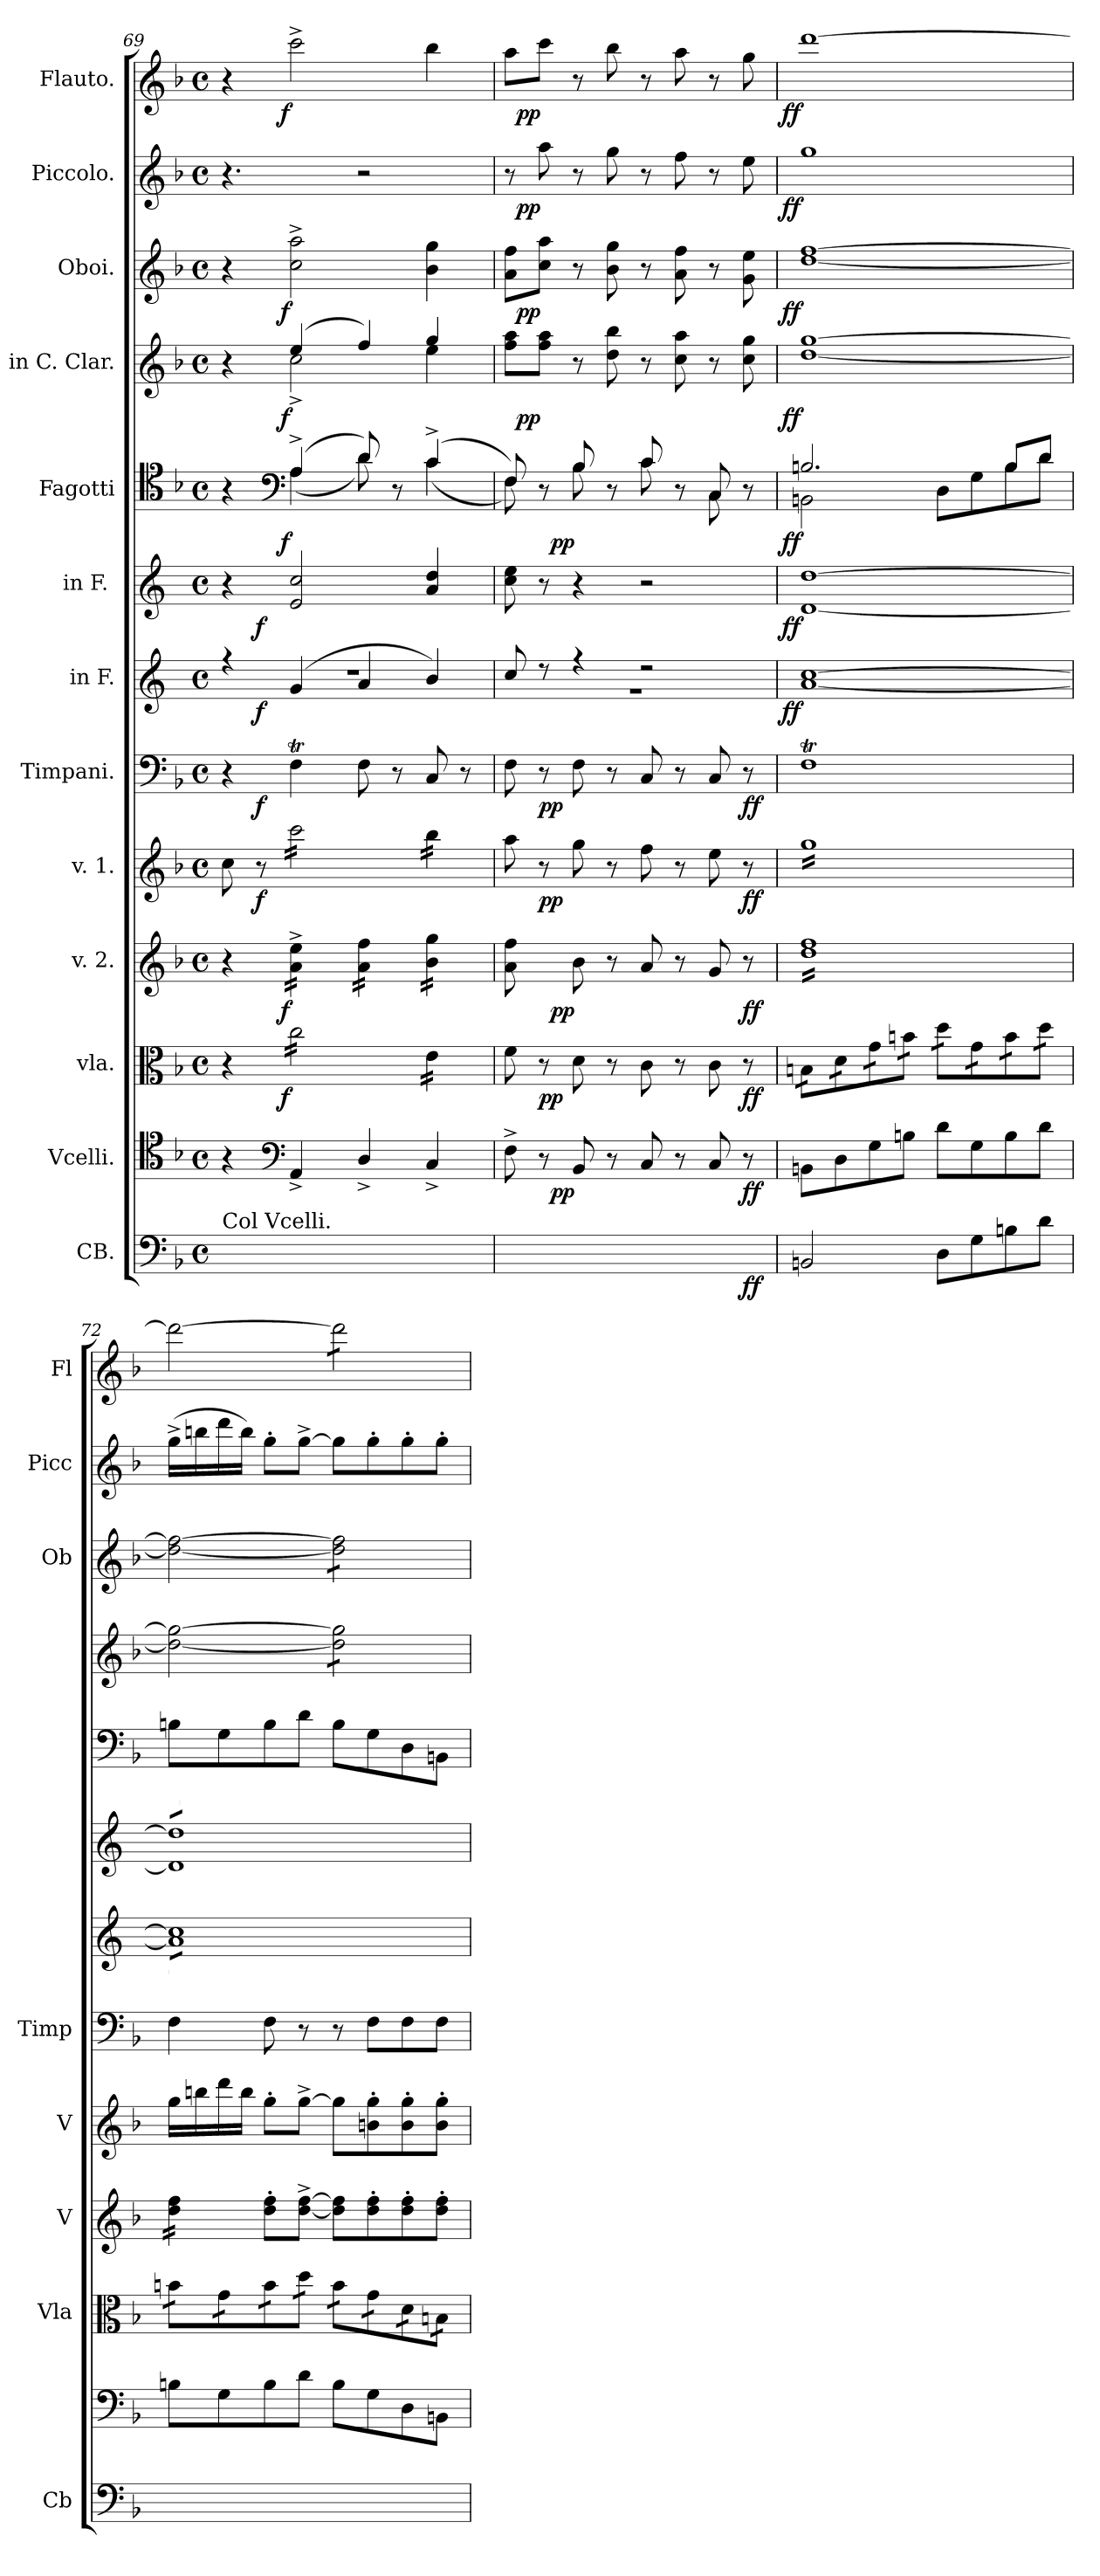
**kern	**dynam	**kern	**dynam	**kern	**dynam	**kern	**dynam	**kern	**dynam	**kern	**dynam	**kern	**dynam	**kern	**dynam	**kern	**dynam	**kern	**dynam	**kern	**dynam	**kern	**dynam	**kern	**dynam
*part13	*part13	*part12	*part12	*part11	*part11	*part10	*part10	*part9	*part9	*part8	*part8	*part7	*part7	*part6	*part6	*part5	*part5	*part4	*part4	*part3	*part3	*part2	*part2	*part1	*part1
*staff13	*staff13	*staff12	*staff12	*staff11	*staff11	*staff10	*staff10	*staff9	*staff9	*staff8	*staff8	*staff7	*staff7	*staff6	*staff6	*staff5	*staff5	*staff4	*staff4	*staff3	*staff3	*staff2	*staff2	*staff1	*staff1
*I"CB.	*	*I"Vcelli.	*	*I"vla.	*	*I"v. 2.	*	*I"v. 1.	*	*I"Timpani.	*	*I"in F.	*	*I"in F. 	*	*I"Fagotti	*	*I"in C. Clar.	*	*I"Oboi.	*	*I"Piccolo.	*	*I"Flauto.	*
*I'Cb	*	*	*	*I'Vla	*	*I'V	*	*I'V	*	*I'Timp	*	*	*	*	*	*	*	*	*	*I'Ob	*	*I'Picc	*	*I'Fl	*
*clefF4	*	*clefC4	*	*clefC3	*	*clefG2	*	*clefG2	*	*clefF4	*	*clefG2	*	*clefG2	*	*clefC4	*	*clefG2	*	*clefG2	*	*clefG2	*	*clefG2	*
*	*	*	*	*	*	*	*	*	*	*	*	*ITrd4c7	*	*ITrd4c7	*	*	*	*	*	*	*	*	*	*	*
*k[b-]	*	*k[b-]	*	*k[b-]	*	*k[b-]	*	*k[b-]	*	*k[b-]	*	*k[b-]	*	*k[b-]	*	*k[b-]	*	*k[b-]	*	*k[b-]	*	*k[b-]	*	*k[b-]	*
*M4/4	*	*M4/4	*	*M4/4	*	*M4/4	*	*M4/4	*	*M4/4	*	*M4/4	*	*M4/4	*	*M4/4	*	*M4/4	*	*M4/4	*	*M4/4	*	*M4/4	*
*met(c)	*	*met(c)	*	*met(c)	*	*met(c)	*	*met(c)	*	*met(c)	*	*met(c)	*	*met(c)	*	*met(c)	*	*met(c)	*	*met(c)	*	*met(c)	*	*met(c)	*
=69	=69	=69	=69	=69	=69	=69	=69	=69	=69	=69	=69	=69	=69	=69	=69	=69	=69	=69	=69	=69	=69	=69	=69	=69	=69
*	*	*	*	*	*	*	*	*	*	*^	*	*^	*	*^	*	*^	*	*^	*	*	*	*	*	*	*
*	*	*	*	*	*	*	*	*	*	*	*	*	*	*^	*	*	*	*	*	*	*	*	*	*	*	*	*	*	*	*
!LO:TX:a:t=Col Vcelli.	!	!	!	!	!	!	!	!	!	!	!	!	!	!	!	!	!	!	!	!	!	!	!	!	!	!	!	!	!	!	!
4ryy	.	4r	.	4r	.	4r	.	8cc\	.	4r	8ryy	.	4r	1r	8ryy	.	4r	8ryy	.	4r	4ryy	.	4r	4ryy	.	4r	.	4.r	.	4r	.
.	.	.	.	.	.	.	.	8r	f	.	2..ryy	f	.	.	2..ryy	f	.	2..ryy	f	.	.	.	.	.	.	.	.	.	.	.	.
*	*	*clefF4	*	*	*	*	*	*	*	*	*	*	*	*	*	*	*	*	*	*clefF4	*	*	*	*	*	*	*	*	*	*	*
!	!	!	!	!	!LO:DY:rj	!	!LO:DY:rj	!	!	!	!	!	!	!	!	!	!	!	!	!	!	!LO:DY:rj	!	!	!LO:DY:rj	!	!LO:DY:rj	!	!	!	!LO:DY:rj
*	*	*	*	*tremolo	*	*	*	*	*	*	*	*	*	*	*	*	*	*	*	*	*	*	*	*	*	*	*	*	*	*	*
*	*	*	*	*	*	*tremolo	*	*	*	*	*	*	*	*	*	*	*	*	*	*	*	*	*	*	*	*	*	*	*	*	*
*	*	*	*	*	*	*	*	*tremolo	*	*	*	*	*	*	*	*	*	*	*	*	*	*	*	*	*	*	*	*	*	*	*
4AA^/yy	.	4AA^/	.	16cc\LL	f	16a^\ 16ee^\LL	f	16ccc\LL	.	4FT\	.	.	(4c/	.	.	.	2A/ 2f/	.	.	(4A^/	(>4A\	f	(4ee/	2cc^\	f	2cc^\ 2aa^\	f	.	.	2ccc^\	f
.	.	.	.	16cc\	.	16a^\ 16ee^\	.	16ccc\	.	.	.	.	.	.	.	.	.	.	.	.	.	.	.	.	.	.	.	.	.	.	.
.	.	.	.	16cc\	.	16a^\ 16ee^\	.	16ccc\	.	.	.	.	.	.	.	.	.	.	.	.	.	.	.	.	.	.	.	8ryy	.	.	.
.	.	.	.	16cc\	.	16a^\ 16ee^\JJ	.	16ccc\	.	.	.	.	.	.	.	.	.	.	.	.	.	.	.	.	.	.	.	.	.	.	.
4D^/yy	.	4D^/	.	16cc\	.	16a\ 16ff\LL	.	16ccc\	.	8F\	.	.	4d/	.	.	.	.	.	.	8d/)	8d\)	.	4ff/)	.	.	.	.	2r	.	.	.
.	.	.	.	16cc\	.	16a\ 16ff\	.	16ccc\	.	.	.	.	.	.	.	.	.	.	.	.	.	.	.	.	.	.	.	.	.	.	.
.	.	.	.	16cc\	.	16a\ 16ff\	.	16ccc\	.	8r	.	.	.	.	.	.	.	.	.	8r	8ryy	.	.	.	.	.	.	.	.	.	.
.	.	.	.	16cc\JJ	.	16a\ 16ff\JJ	.	16ccc\JJ	.	.	.	.	.	.	.	.	.	.	.	.	.	.	.	.	.	.	.	.	.	.	.
4C^/yy	.	4C^/	.	16e\LL	.	16b-\ 16gg\LL	.	16bb-\LL	.	8C/	.	.	4e/)	.	.	.	4d/ 4g/	.	.	(4c^/	(>4c\	.	4gg/	4ee\	.	4b-\ 4gg\	.	.	.	4bb-\	.
.	.	.	.	16e\	.	16b-\ 16gg\	.	16bb-\	.	.	.	.	.	.	.	.	.	.	.	.	.	.	.	.	.	.	.	.	.	.	.
.	.	.	.	16e\	.	16b-\ 16gg\	.	16bb-\	.	8r	.	.	.	.	.	.	.	.	.	.	.	.	.	.	.	.	.	.	.	.	.
.	.	.	.	16e\JJ	.	16b-\ 16gg\JJ	.	16bb-\JJ	.	.	.	.	.	.	.	.	.	.	.	.	.	.	.	.	.	.	.	.	.	.	.
*	*	*	*	*	*	*	*	*Xtremolo	*	*	*	*	*	*	*	*	*	*	*	*	*	*	*	*	*	*	*	*	*	*	*
*	*	*	*	*	*	*Xtremolo	*	*	*	*	*	*	*	*	*	*	*	*	*	*	*	*	*	*	*	*	*	*	*	*	*
*	*	*	*	*Xtremolo	*	*	*	*	*	*	*	*	*	*	*	*	*	*	*	*	*	*	*	*	*	*	*	*	*	*	*
*	*	*	*	*	*	*	*	*	*	*v	*v	*	*	*	*	*	*v	*v	*	*	*	*	*v	*v	*	*	*	*	*	*	*
*	*	*	*	*	*	*	*	*	*	*	*	*	*v	*v	*	*	*	*	*	*	*	*	*	*	*	*	*	*
=70	=70	=70	=70	=70	=70	=70	=70	=70	=70	=70	=70	=70	=70	=70	=70	=70	=70	=70	=70	=70	=70	=70	=70	=70	=70	=70	=70
8F^\yy	.	8F^\	.	8f\	.	8a\ 8ff\	.	8aa\	.	8F\	.	8f/	1r	.	8f\ 8a\	.	8F/)	8F\)	.	8ff\ 8aa\L	.	8a\ 8ff\L	.	8r	.	8aa\L	.
!	!	!	!	!	!	!	!	!	!	!	!	!	!	!	!	!	!	!	!	!	!LO:DY:rj	!	!LO:DY:rj	!	!LO:DY:rj	!	!LO:DY:rj
8ryy	.	8r	.	8r	pp	8ryy	.	8r	pp	8r	pp	8r	.	.	8r	.	8r	8ryy	.	8ff\ 8aa\J	pp	8cc\ 8aa\J	pp	8aa\	pp	8ccc\J	pp
!	!	!	!LO:DY:rj	!	!	!	!LO:DY:rj	!	!	!	!	!	!	!	!	!	!	!	!LO:DY:rj	!	!	!	!	!	!	!	!
8BB-/yy	.	8BB-/	pp	8d\	.	8b-\	pp.	8gg\	.	8F\	.	4r	.	.	4r	.	8B-/	8B-\	pp	8r	.	8r	.	8r	.	8r	.
8ryy	.	8r	.	8r	.	8r	.	8r	.	8r	.	.	.	.	.	.	8r	8ryy	.	8dd\ 8bb-\	.	8b-\ 8gg\	.	8gg\	.	8bb-\	.
8C/yy	.	8C/	.	8c\	.	8a/	.	8ff\	.	8C/	.	2r	.	.	2r	.	8c/	8c\	.	8r	.	8r	.	8r	.	8r	.
8ryy	.	8r	.	8r	.	8r	.	8r	.	8r	.	.	.	.	.	.	8r	8ryy	.	8cc\ 8aa\	.	8a\ 8ff\	.	8ff\	.	8aa\	.
8C/yy	.	8C/	.	8c\	.	8g/	.	8ee\	.	8C/	.	.	.	.	.	.	8C/	8C\	.	8r	.	8r	.	8r	.	8r	.
8ryy	ff	8r	ff	8r	ff	8r	ff	8r	ff	8r	ff	.	.	.	.	.	8r	8ryy	.	8cc\ 8gg\	.	8g\ 8ee\	.	8ee\	.	8gg\	.
*	*	*	*	*	*	*	*	*	*	*	*	*v	*v	*	*	*	*	*	*	*	*	*	*	*	*	*	*
=71	=71	=71	=71	=71	=71	=71	=71	=71	=71	=71	=71	=71	=71	=71	=71	=71	=71	=71	=71	=71	=71	=71	=71	=71	=71	=71
!	!	!	!	!	!	!	!	!	!	!	!	!	!LO:DY:rj	!	!LO:DY:rj	!	!	!LO:DY:rj	!	!LO:DY:rj	!	!LO:DY:rj	!	!LO:DY:rj	!	!LO:DY:rj
*	*	*	*	*tremolo	*	*	*	*	*	*	*	*	*	*	*	*	*	*	*	*	*	*	*	*	*	*
*	*	*	*	*	*	*tremolo	*	*	*	*	*	*	*	*	*	*	*	*	*	*	*	*	*	*	*	*
*	*	*	*	*	*	*	*	*tremolo	*	*	*	*	*	*	*	*	*	*	*	*	*	*	*	*	*	*
2BBn/	.	8BBn\L	.	16Bn\LL	.	16dd\ 16ff\LL	.	16gg\LL	.	1FT\	.	[1d/ [1f/	ff	[1G/ [1g/	ff	2.Bn/	2BBn\	ff	[>1dd\ [1gg\	ff	[>1dd\ [1ff\	ff	1gg\	ff	[1ddd\	ff
.	.	.	.	16Bn\	.	16dd\ 16ff\	.	16gg\	.	.	.	.	.	.	.	.	.	.	.	.	.	.	.	.	.	.
.	.	8D\	.	16d\	.	16dd\ 16ff\	.	16gg\	.	.	.	.	.	.	.	.	.	.	.	.	.	.	.	.	.	.
.	.	.	.	16d\	.	16dd\ 16ff\	.	16gg\	.	.	.	.	.	.	.	.	.	.	.	.	.	.	.	.	.	.
.	.	8G\	.	16g\	.	16dd\ 16ff\	.	16gg\	.	.	.	.	.	.	.	.	.	.	.	.	.	.	.	.	.	.
.	.	.	.	16g\	.	16dd\ 16ff\	.	16gg\	.	.	.	.	.	.	.	.	.	.	.	.	.	.	.	.	.	.
.	.	8Bn\J	.	16bn\	.	16dd\ 16ff\	.	16gg\	.	.	.	.	.	.	.	.	.	.	.	.	.	.	.	.	.	.
.	.	.	.	16bn\JJ	.	16dd\ 16ff\	.	16gg\	.	.	.	.	.	.	.	.	.	.	.	.	.	.	.	.	.	.
8D\L	.	8d\L	.	16dd\LL	.	16dd\ 16ff\	.	16gg\	.	.	.	.	.	.	.	.	8D\L	.	.	.	.	.	.	.	.	.
.	.	.	.	16dd\	.	16dd\ 16ff\	.	16gg\	.	.	.	.	.	.	.	.	.	.	.	.	.	.	.	.	.	.
8G\	.	8G\	.	16g\	.	16dd\ 16ff\	.	16gg\	.	.	.	.	.	.	.	.	8G\	.	.	.	.	.	.	.	.	.
.	.	.	.	16g\	.	16dd\ 16ff\	.	16gg\	.	.	.	.	.	.	.	.	.	.	.	.	.	.	.	.	.	.
8Bn\	.	8B\	.	16b\	.	16dd\ 16ff\	.	16gg\	.	.	.	.	.	.	.	8B/L	8B\	.	.	.	.	.	.	.	.	.
.	.	.	.	16b\	.	16dd\ 16ff\	.	16gg\	.	.	.	.	.	.	.	.	.	.	.	.	.	.	.	.	.	.
8d\J	.	8d\J	.	16dd\	.	16dd\ 16ff\	.	16gg\	.	.	.	.	.	.	.	8d/J	8d\J	.	.	.	.	.	.	.	.	.
.	.	.	.	16dd\JJ	.	16dd\ 16ff\JJ	.	16gg\JJ	.	.	.	.	.	.	.	.	.	.	.	.	.	.	.	.	.	.
*	*	*	*	*	*	*	*	*Xtremolo	*	*	*	*	*	*	*	*	*	*	*	*	*	*	*	*	*	*
=72	=72	=72	=72	=72	=72	=72	=72	=72	=72	=72	=72	=72	=72	=72	=72	=72	=72	=72	=72	=72	=72	=72	=72	=72	=72	=72
!	!	!	!	!	!	!	!	!	!	!	!	!	!	!	!	!LO:TX:a:t=a due	!	!	!	!	!	!	!	!	!	!
*	*	*	*	*	*	*	*	*	*	*	*	*	*	*	*	*v	*v	*	*	*	*	*	*	*	*	*
*	*	*	*	*	*	*	*	*	*	*	*	*tremolo	*	*	*	*	*	*	*	*	*	*	*	*	*
*	*	*	*	*	*	*	*	*	*	*	*	*	*	*tremolo	*	*	*	*	*	*	*	*	*	*	*
1ryy	.	8Bn\L	.	16bn\LL	.	16dd\ 16ff\LL	.	16gg\LL	.	4F\	.	8d]\ 8f]\L	.	8G]/ 8g]/L	.	8Bn\L	.	2dd_\ 2gg_\	.	2dd_\ 2ff_\	.	(16gg^\LL	.	2ddd\_	.
.	.	.	.	16bn\	.	16dd\ 16ff\	.	16bbn\	.	.	.	.	.	.	.	.	.	.	.	.	.	16bbn\	.	.	.
.	.	8G\	.	16g\	.	16dd\ 16ff\	.	16ddd\	.	.	.	8d\ 8f\	.	8G/ 8g/	.	8G\	.	.	.	.	.	16ddd\	.	.	.
.	.	.	.	16g\	.	16dd\ 16ff\JJ	.	16bb\JJ	.	.	.	.	.	.	.	.	.	.	.	.	.	16bb\JJ)	.	.	.
*	*	*	*	*	*	*Xtremolo	*	*	*	*	*	*	*	*	*	*	*	*	*	*	*	*	*	*	*
.	.	8B\	.	16b\	.	8dd'\ 8ff'\L	.	8gg'\L	.	8FTTT\	.	8d\ 8f\	.	8G/ 8g/	.	8B\	.	.	.	.	.	8gg'\L	.	.	.
.	.	.	.	16b\	.	.	.	.	.	.	.	.	.	.	.	.	.	.	.	.	.	.	.	.	.
.	.	8d\J	.	16dd\	.	[8dd^\ [8ff^\J	.	[8gg^\J	.	8r	.	8d\ 8f\	.	8G/ 8g/	.	8d\J	.	.	.	.	.	[8gg^\J	.	.	.
.	.	.	.	16dd\JJ	.	.	.	.	.	.	.	.	.	.	.	.	.	.	.	.	.	.	.	.	.
*	*	*	*	*	*	*	*	*	*	*	*	*	*	*	*	*	*	*tremolo	*	*	*	*	*	*	*
*	*	*	*	*	*	*	*	*	*	*	*	*	*	*	*	*	*	*	*	*tremolo	*	*	*	*	*
*	*	*	*	*	*	*	*	*	*	*	*	*	*	*	*	*	*	*	*	*	*	*	*	*tremolo	*
.	.	8B\L	.	16b\LL	.	8dd]\ 8ff]\L	.	8gg\L]	.	8r	.	8d\ 8f\	.	8G/ 8g/	.	8B\L	.	8dd]\ 8gg]\L	.	8dd]\ 8ff]\L	.	8gg\L]	.	8ddd\]L	.
.	.	.	.	16b\	.	.	.	.	.	.	.	.	.	.	.	.	.	.	.	.	.	.	.	.	.
.	.	8G\	.	16g\	.	8dd'\ 8ff'\	.	8bn'\ 8gg'\	.	8F\L	.	8d\ 8f\	.	8G/ 8g/	.	8G\	.	8dd\ 8gg\	.	8dd\ 8ff\	.	8gg'\	.	8ddd\	.
.	.	.	.	16g\	.	.	.	.	.	.	.	.	.	.	.	.	.	.	.	.	.	.	.	.	.
.	.	8D\	.	16d\	.	8dd'\ 8ff'\	.	8b'\ 8gg'\	.	8F\	.	8d\ 8f\	.	8G/ 8g/	.	8D\	.	8dd\ 8gg\	.	8dd\ 8ff\	.	8gg'\	.	8ddd\	.
.	.	.	.	16d\	.	.	.	.	.	.	.	.	.	.	.	.	.	.	.	.	.	.	.	.	.
.	.	8BBn\J	.	16Bn\	.	8dd'\ 8ff'\J	.	8b'\ 8gg'\J	.	8F\J	.	8d\ 8f\J	.	8G/ 8g/J	.	8BBn\J	.	8dd\ 8gg\J	.	8dd\ 8ff\J	.	8gg'\J	.	8ddd\J	.
*	*	*	*	*	*	*	*	*	*	*	*	*	*	*	*	*	*	*	*	*	*	*	*	*Xtremolo	*
*	*	*	*	*	*	*	*	*	*	*	*	*	*	*	*	*	*	*	*	*Xtremolo	*	*	*	*	*
*	*	*	*	*	*	*	*	*	*	*	*	*	*	*	*	*	*	*Xtremolo	*	*	*	*	*	*	*
*	*	*	*	*	*	*	*	*	*	*	*	*	*	*Xtremolo	*	*	*	*	*	*	*	*	*	*	*
*	*	*	*	*	*	*	*	*	*	*	*	*Xtremolo	*	*	*	*	*	*	*	*	*	*	*	*	*
.	.	.	.	16Bn\JJ	.	.	.	.	.	.	.	.	.	.	.	.	.	.	.	.	.	.	.	.	.
*	*	*	*	*Xtremolo	*	*	*	*	*	*	*	*	*	*	*	*	*	*	*	*	*	*	*	*	*
=	=	=	=	=	=	=	=	=	=	=	=	=	=	=	=	=	=	=	=	=	=	=	=	=	=
*-	*-	*-	*-	*-	*-	*-	*-	*-	*-	*-	*-	*-	*-	*-	*-	*-	*-	*-	*-	*-	*-	*-	*-	*-	*-
